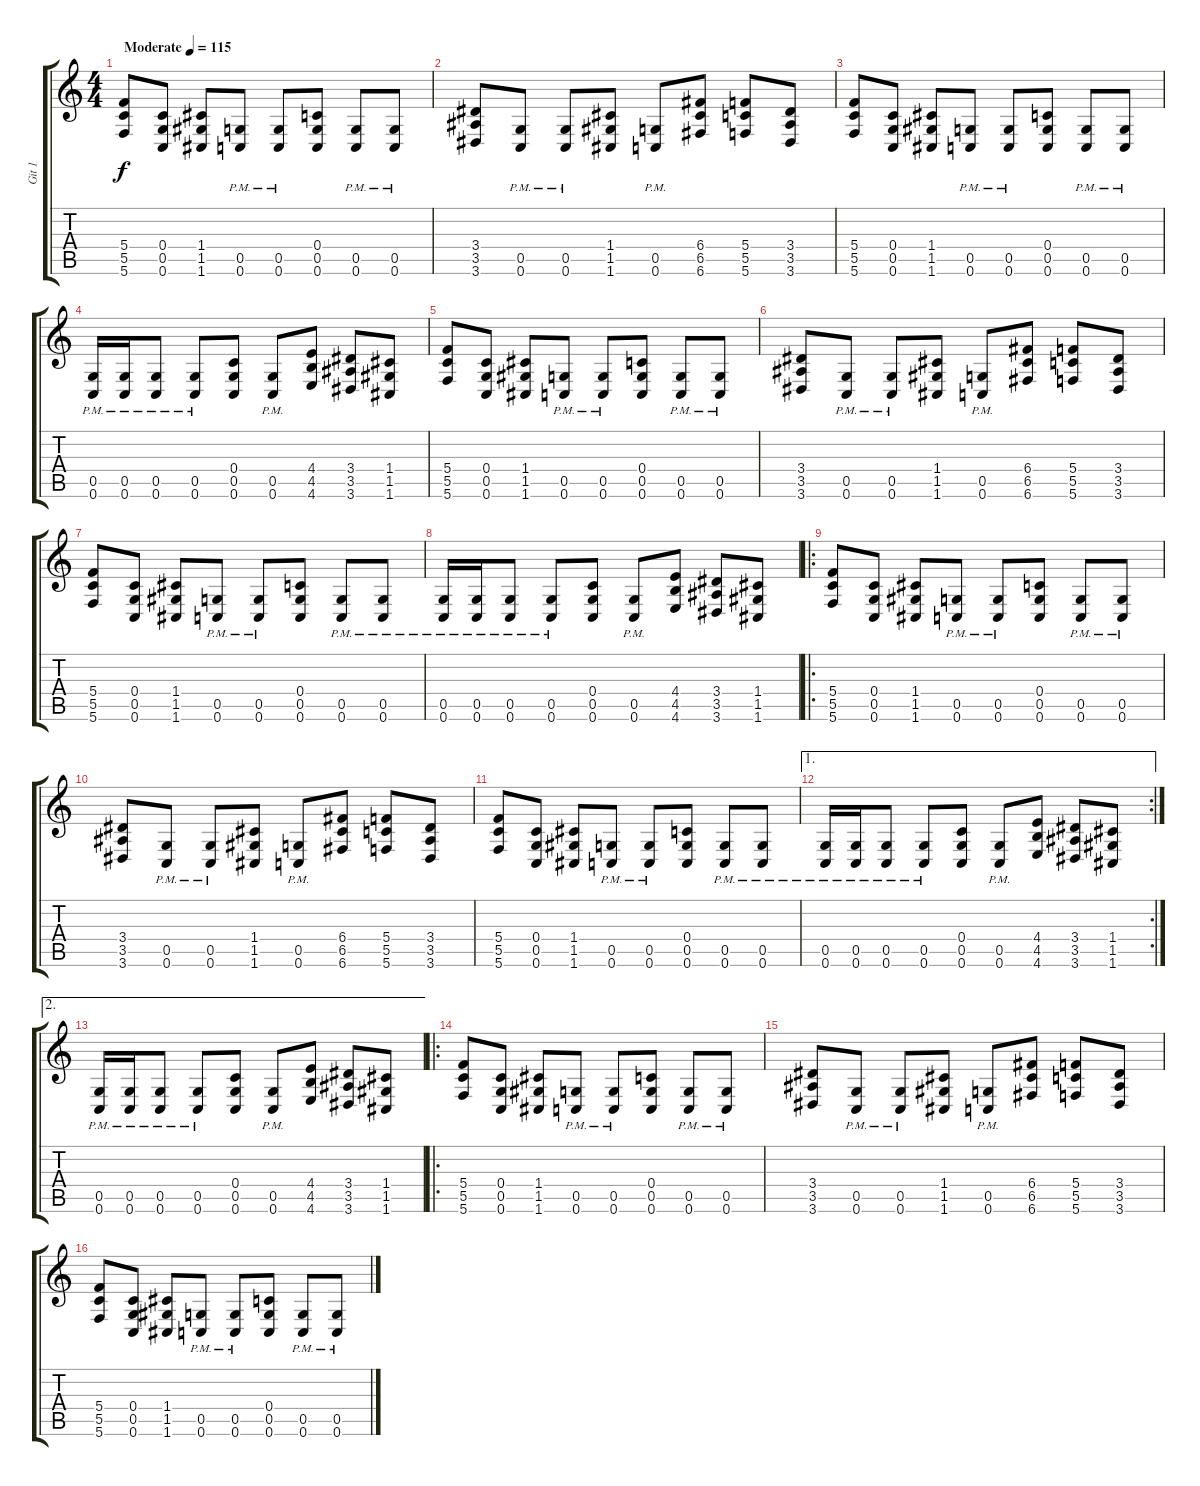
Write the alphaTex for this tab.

\track ("Git 1" "Git 1") {instrument distortionguitar}
\staff {score tabs}
\tuning (D4 A3 F3 C3 G2 C2) {hide}
\ts (4 4)
\tempo (115 "Moderate")
\clef g2
\ks c
(5.4 5.5 5.6).8{dy f instrument distortionguitar} (0.4 0.5 0.6).8 (1.4 1.5 1.6).8 (0.5{pm} 0.6{pm}).8 (0.5{pm} 0.6{pm}).8 (0.4 0.5 0.6).8 (0.5{pm} 0.6{pm}).8 (0.5{pm} 0.6{pm}).8 |
(3.4 3.5 3.6).8 (0.5{pm} 0.6{pm}).8 (0.5{pm} 0.6{pm}).8 (1.4 1.5 1.6).8 (0.5{pm} 0.6{pm}).8 (6.4 6.5 6.6).8 (5.4 5.5 5.6).8 (3.4 3.5 3.6).8 |
(5.4 5.5 5.6).8 (0.4 0.5 0.6).8 (1.4 1.5 1.6).8 (0.5{pm} 0.6{pm}).8 (0.5{pm} 0.6{pm}).8 (0.4 0.5 0.6).8 (0.5{pm} 0.6{pm}).8 (0.5{pm} 0.6{pm}).8 |
(0.5{pm} 0.6{pm}).16 (0.5{pm} 0.6{pm}).16 (0.5{pm} 0.6{pm}).8 (0.5{pm} 0.6{pm}).8 (0.4 0.5 0.6).8 (0.5{pm} 0.6{pm}).8 (4.4 4.5 4.6).8 (3.4 3.5 3.6).8 (1.4 1.5 1.6).8 |
(5.4 5.5 5.6).8 (0.4 0.5 0.6).8 (1.4 1.5 1.6).8 (0.5{pm} 0.6{pm}).8 (0.5{pm} 0.6{pm}).8 (0.4 0.5 0.6).8 (0.5{pm} 0.6{pm}).8 (0.5{pm} 0.6{pm}).8 |
(3.4 3.5 3.6).8 (0.5{pm} 0.6{pm}).8 (0.5{pm} 0.6{pm}).8 (1.4 1.5 1.6).8 (0.5{pm} 0.6{pm}).8 (6.4 6.5 6.6).8 (5.4 5.5 5.6).8 (3.4 3.5 3.6).8 |
(5.4 5.5 5.6).8 (0.4 0.5 0.6).8 (1.4 1.5 1.6).8 (0.5{pm} 0.6{pm}).8 (0.5{pm} 0.6{pm}).8 (0.4 0.5 0.6).8 (0.5{pm} 0.6{pm}).8 (0.5{pm} 0.6{pm}).8 |
(0.5{pm} 0.6{pm}).16 (0.5{pm} 0.6{pm}).16 (0.5{pm} 0.6{pm}).8 (0.5{pm} 0.6{pm}).8 (0.4 0.5 0.6).8 (0.5{pm} 0.6{pm}).8 (4.4 4.5 4.6).8 (3.4 3.5 3.6).8 (1.4 1.5 1.6).8 |
\ro
(5.4 5.5 5.6).8 (0.4 0.5 0.6).8 (1.4 1.5 1.6).8 (0.5{pm} 0.6{pm}).8 (0.5{pm} 0.6{pm}).8 (0.4 0.5 0.6).8 (0.5{pm} 0.6{pm}).8 (0.5{pm} 0.6{pm}).8 |
(3.4 3.5 3.6).8 (0.5{pm} 0.6{pm}).8 (0.5{pm} 0.6{pm}).8 (1.4 1.5 1.6).8 (0.5{pm} 0.6{pm}).8 (6.4 6.5 6.6).8 (5.4 5.5 5.6).8 (3.4 3.5 3.6).8 |
(5.4 5.5 5.6).8 (0.4 0.5 0.6).8 (1.4 1.5 1.6).8 (0.5{pm} 0.6{pm}).8 (0.5{pm} 0.6{pm}).8 (0.4 0.5 0.6).8 (0.5{pm} 0.6{pm}).8 (0.5{pm} 0.6{pm}).8 |
\ae 1
\rc 2
(0.5{pm} 0.6{pm}).16 (0.5{pm} 0.6{pm}).16 (0.5{pm} 0.6{pm}).8 (0.5{pm} 0.6{pm}).8 (0.4 0.5 0.6).8 (0.5{pm} 0.6{pm}).8 (4.4 4.5 4.6).8 (3.4 3.5 3.6).8 (1.4 1.5 1.6).8 |
\ae 2
(0.5{pm} 0.6{pm}).16 (0.5{pm} 0.6{pm}).16 (0.5{pm} 0.6{pm}).8 (0.5{pm} 0.6{pm}).8 (0.4 0.5 0.6).8 (0.5{pm} 0.6{pm}).8 (4.4 4.5 4.6).8 (3.4 3.5 3.6).8 (1.4 1.5 1.6).8 |
\ro
(5.4 5.5 5.6).8 (0.4 0.5 0.6).8 (1.4 1.5 1.6).8 (0.5{pm} 0.6{pm}).8 (0.5{pm} 0.6{pm}).8 (0.4 0.5 0.6).8 (0.5{pm} 0.6{pm}).8 (0.5{pm} 0.6{pm}).8 |
(3.4 3.5 3.6).8 (0.5{pm} 0.6{pm}).8 (0.5{pm} 0.6{pm}).8 (1.4 1.5 1.6).8 (0.5{pm} 0.6{pm}).8 (6.4 6.5 6.6).8 (5.4 5.5 5.6).8 (3.4 3.5 3.6).8 |
(5.4 5.5 5.6).8 (0.4 0.5 0.6).8 (1.4 1.5 1.6).8 (0.5{pm} 0.6{pm}).8 (0.5{pm} 0.6{pm}).8 (0.4 0.5 0.6).8 (0.5{pm} 0.6{pm}).8 (0.5{pm} 0.6{pm}).8
